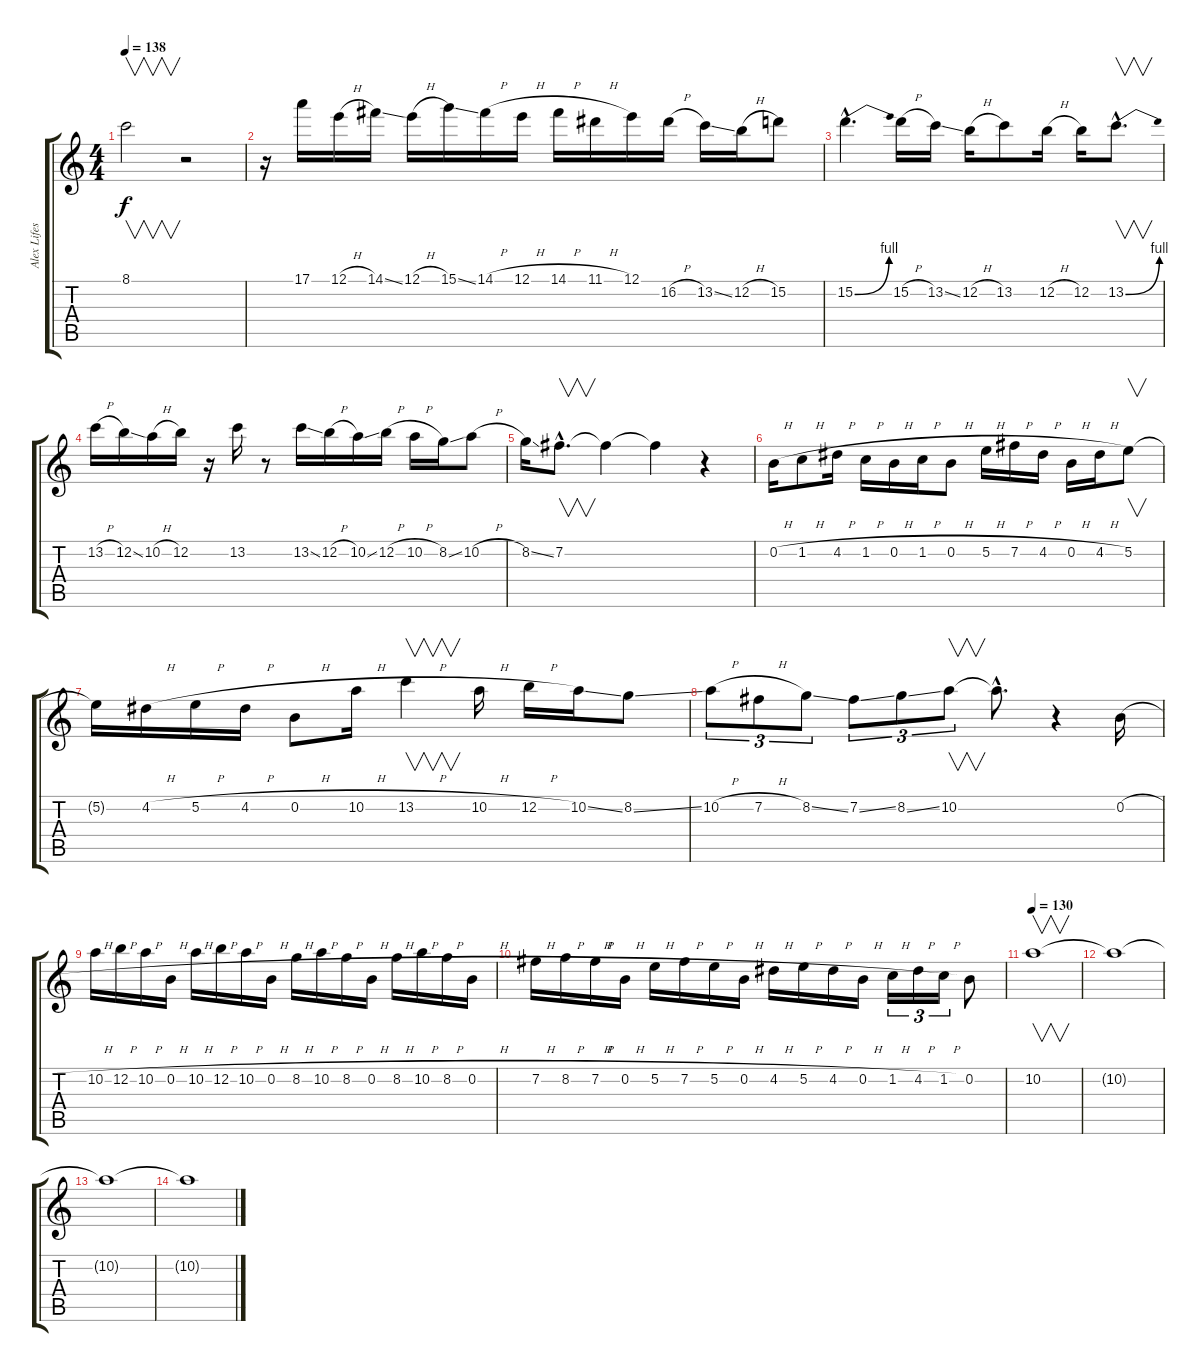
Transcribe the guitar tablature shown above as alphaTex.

\track ("Alex Lifeson, Guitarra" "Alex Lifes") {instrument distortionguitar}
\staff {score tabs}
\tuning (E4 B3 G3 D3 A2 E2) {hide}
\ts (4 4)
\tempo 138
\clef g2
\ks c
8.1.2{v dy f} r.2 |
r.16 17.1.16 12.1{h}.16 14.1{ss}.16 12.1{h}.16 15.1{ss}.16 14.1{h}.16 12.1{h}.16 14.1{h}.16 11.1{h}.16 12.1.16 16.2{h}.16 13.2{ss}.16 12.2{h}.16 15.2.8 |
15.2{be (bend 0 0 60 4) hac}.4{d} 15.2{h}.16 13.2{ss}.16 12.2{h}.16 13.2.8 12.2{h}.16 12.2.16 13.2{be (bend 0 0 60 4) hac}.8{v d} |
13.2{h}.16 12.2{ss}.16 10.2{h}.16 12.2.16 r.16 13.2.16 r.8 13.2{ss}.16 12.2{h}.16 10.2{ss}.16 12.2{h}.16 10.2{h}.16 8.2{ss}.16 10.2{h}.8 |
8.2{ss}.16 7.2{hac}.8{v d} 7.2{t}.4 7.2{t}.4 r.4 |
0.2{h}.16 1.2{h}.8 4.2{h}.16 1.2{h}.16 0.2{h}.16 1.2{h}.16 0.2{h}.8 5.2{h}.16 7.2{h}.16 4.2{h}.16 0.2{h}.16 4.2{h}.16 5.2.8{v} |
5.2{t}.16 4.2{h}.16 5.2{h}.16 4.2{h}.16 0.2{h}.8 10.2{h}.16 13.2{h}.4{v} 10.2{h}.16 12.2{h}.16 10.2{ss}.16 8.2{ss}.8 |
10.2{h}.8{tu (3 2)} 7.2{h}.8{tu (3 2)} 8.2{ss}.8{tu (3 2)} 7.2{ss}.8{tu (3 2)} 8.2{ss}.8{tu (3 2)} 10.2.8{v tu (3 2)} 10.2{hac t}.8{d} r.4 0.2{h}.16 |
10.2{h}.16 12.2{h}.16 10.2{h}.16 0.2{h}.16 10.2{h}.16 12.2{h}.16 10.2{h}.16 0.2{h}.16 8.2{h}.16 10.2{h}.16 8.2{h}.16 0.2{h}.16 8.2{h}.16 10.2{h}.16 8.2{h}.16 0.2{h}.16 |
7.2{h}.16 8.2{h}.16 7.2{h}.16 0.2{h}.16 5.2{h}.16 7.2{h}.16 5.2{h}.16 0.2{h}.16 4.2{h}.16 5.2{h}.16 4.2{h}.16 0.2{h}.16 1.2{h}.16{tu (3 2)} 4.2{h}.16{tu (3 2)} 1.2{h}.16{tu (3 2)} 0.2.8 |
\tempo 130
10.2.1{v} |
10.2{t}.1{volume 2} |
10.2{t}.1 |
10.2{t}.1
